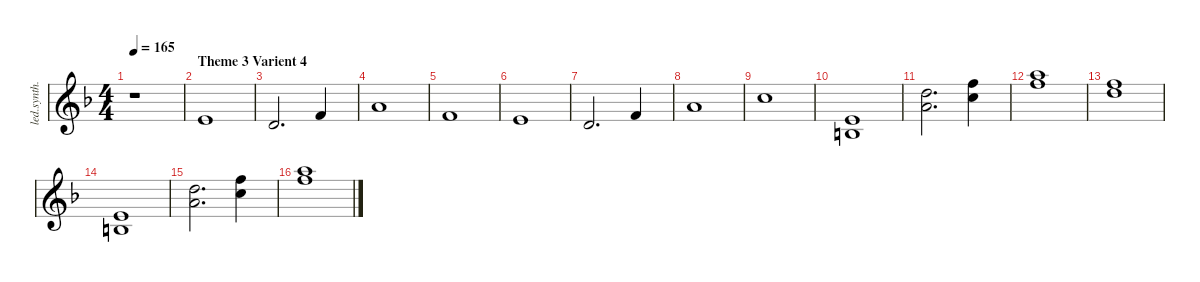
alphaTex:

\defaultSystemsLayout 4
\hideDynamics
\bracketExtendMode nobrackets
\otherSystemsTrackNameOrientation horizontal
\track ("Keyboards" "led.synth.") {instrument lead1square}
\staff {score}
\tuning (E4 B3 G3 D3 A2 E2)
\ts (4 4)
\tempo 165
\clef g2
\ks f
r.1{dy f beam Down} |
\section ("" "Theme 3 Varient 4")
5.2{acc forcenatural}.1{instrument synthvoice beam Up} |
3.2{acc forcenatural}.2{d beam Up} 6.2{acc forcenatural}.4{beam Up} |
5.1{acc forcenatural}.1{beam Up} |
6.2{acc forcenatural}.1{beam Up} |
5.2{acc forcenatural}.1{beam Up} |
3.2{acc forcenatural}.2{d beam Up} 6.2{acc forcenatural}.4{beam Up} |
5.1{acc forcenatural}.1{beam Up} |
8.1{acc forcenatural}.1{beam Down} |
(0.1{acc forcenatural} 4.3{acc forcenatural}).1{beam Up} |
(15.2{acc forcenatural} 14.3{acc forcenatural}).2{d beam Down} (13.1{acc forcenatural} 13.2{acc forcenatural}).4{beam Down} |
(17.1{acc forcenatural} 18.2{acc forcenatural}).1{beam Down} |
(13.1{acc forcenatural} 15.2{acc forcenatural}).1{beam Down} |
(0.1{acc forcenatural} 4.3{acc forcenatural}).1{beam Up} |
(15.2{acc forcenatural} 14.3{acc forcenatural}).2{d beam Down} (13.1{acc forcenatural} 13.2{acc forcenatural}).4{beam Down} |
(17.1{acc forcenatural} 18.2{acc forcenatural}).1{beam Down}
